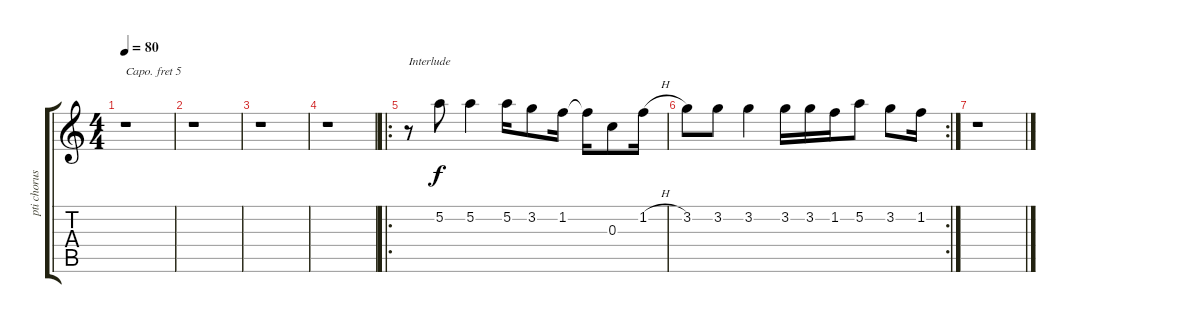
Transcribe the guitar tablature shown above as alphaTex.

\track ("pti chorus" "pti chorus") {instrument acousticguitarsteel}
\staff {score tabs}
\capo 5
\tuning (E4 B3 G3 D3 A2 E2) {hide}
\ts (4 4)
\tempo 80
\clef g2
\ks c
r.1{dy f} |
r.1 |
r.1 |
r.1 |
\ro
r.8{txt "Interlude"} 5.2.8 5.2.4 5.2.16 3.2.8 1.2.16 1.2{t}.16 0.3.8 1.2{h}.16 |
\rc 2
3.2.8 3.2.8 3.2.4 3.2.16 3.2.16 1.2.16 5.2.8 3.2.8 1.2.16 |
r.1
